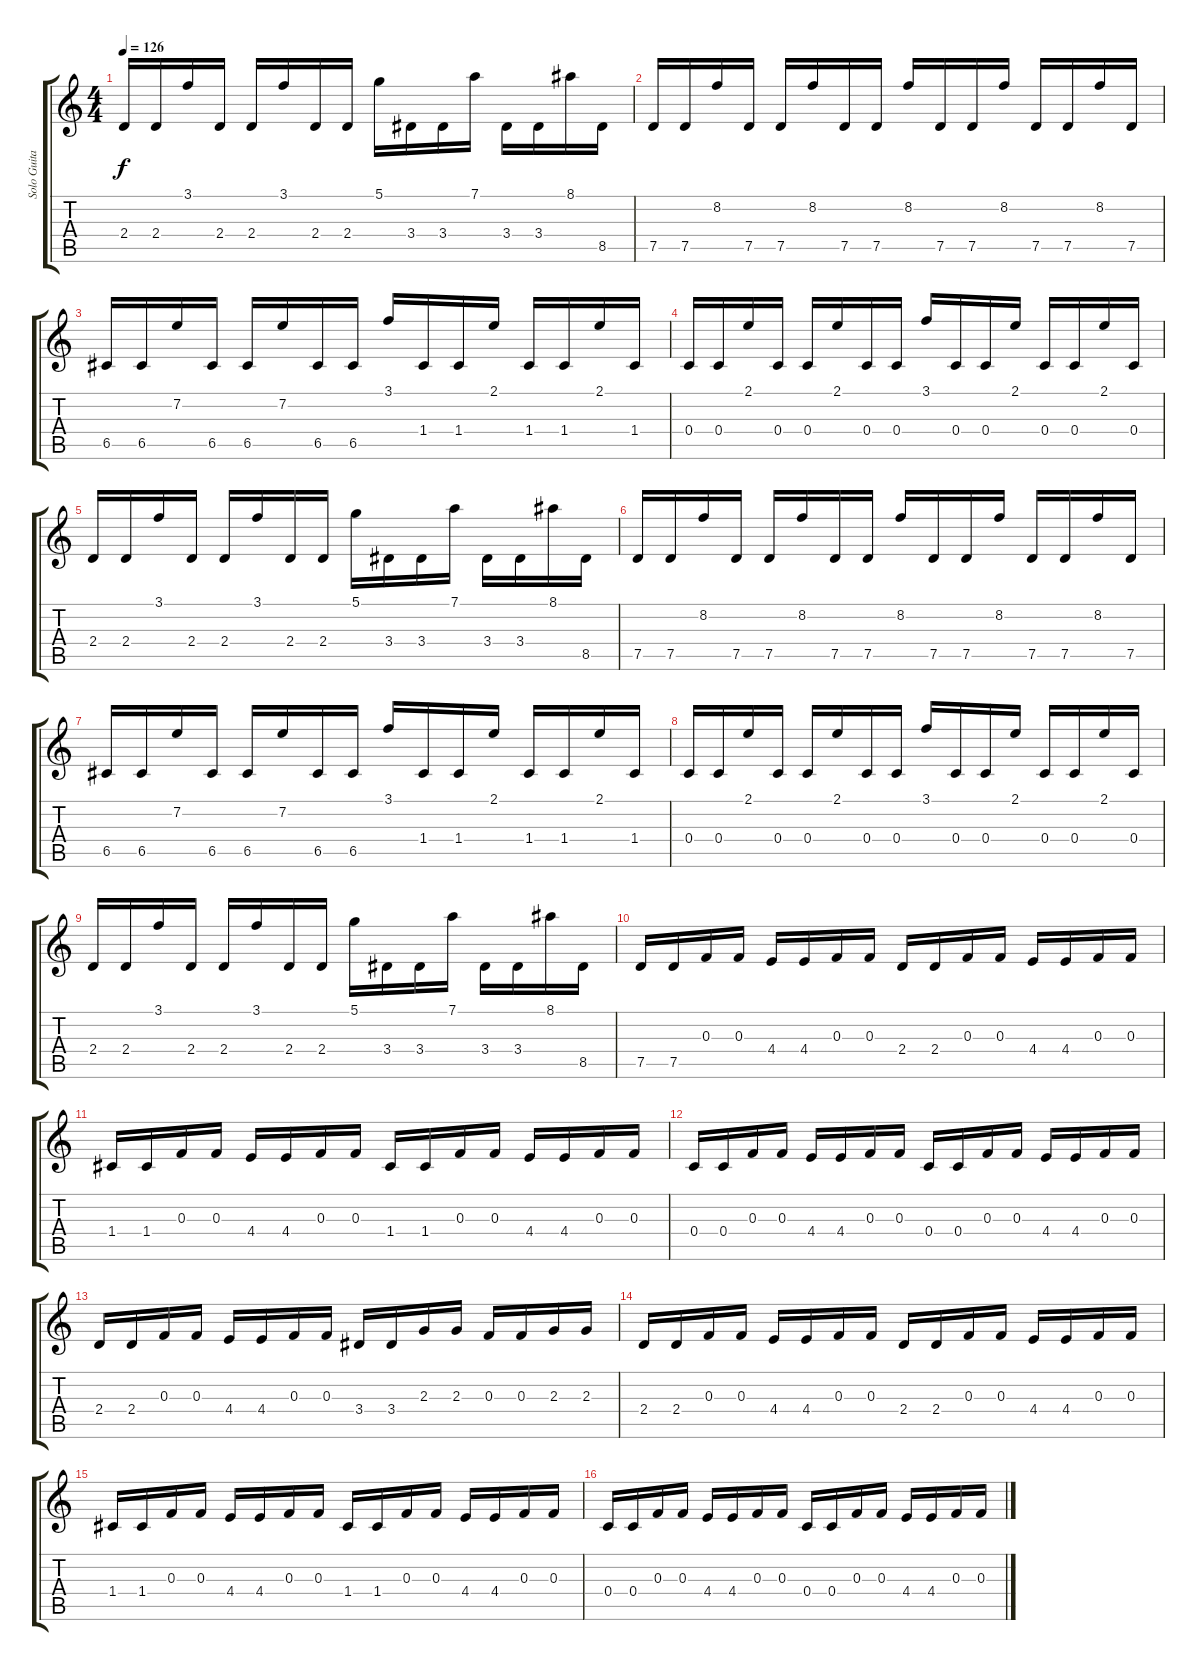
\track ("Solo Guitar" "Solo Guita") {instrument overdrivenguitar}
\staff {score tabs}
\tuning (D4 A3 F3 C3 G2 D2) {hide}
\ts (4 4)
\tempo 126
\clef g2
\ks c
2.4.16{dy f} 2.4.16 3.1.16 2.4.16 2.4.16 3.1.16 2.4.16 2.4.16 5.1.16 3.4.16 3.4.16 7.1.16 3.4.16 3.4.16 8.1.16 8.5.16 |
7.5.16 7.5.16 8.2.16 7.5.16 7.5.16 8.2.16 7.5.16 7.5.16 8.2.16 7.5.16 7.5.16 8.2.16 7.5.16 7.5.16 8.2.16 7.5.16 |
6.5.16 6.5.16 7.2.16 6.5.16 6.5.16 7.2.16 6.5.16 6.5.16 3.1.16 1.4.16 1.4.16 2.1.16 1.4.16 1.4.16 2.1.16 1.4.16 |
0.4.16 0.4.16 2.1.16 0.4.16 0.4.16 2.1.16 0.4.16 0.4.16 3.1.16 0.4.16 0.4.16 2.1.16 0.4.16 0.4.16 2.1.16 0.4.16 |
2.4.16 2.4.16 3.1.16 2.4.16 2.4.16 3.1.16 2.4.16 2.4.16 5.1.16 3.4.16 3.4.16 7.1.16 3.4.16 3.4.16 8.1.16 8.5.16 |
7.5.16 7.5.16 8.2.16 7.5.16 7.5.16 8.2.16 7.5.16 7.5.16 8.2.16 7.5.16 7.5.16 8.2.16 7.5.16 7.5.16 8.2.16 7.5.16 |
6.5.16 6.5.16 7.2.16 6.5.16 6.5.16 7.2.16 6.5.16 6.5.16 3.1.16 1.4.16 1.4.16 2.1.16 1.4.16 1.4.16 2.1.16 1.4.16 |
0.4.16 0.4.16 2.1.16 0.4.16 0.4.16 2.1.16 0.4.16 0.4.16 3.1.16 0.4.16 0.4.16 2.1.16 0.4.16 0.4.16 2.1.16 0.4.16 |
2.4.16 2.4.16 3.1.16 2.4.16 2.4.16 3.1.16 2.4.16 2.4.16 5.1.16 3.4.16 3.4.16 7.1.16 3.4.16 3.4.16 8.1.16 8.5.16 |
7.5.16 7.5.16 0.3.16 0.3.16 4.4.16 4.4.16 0.3.16 0.3.16 2.4.16 2.4.16 0.3.16 0.3.16 4.4.16 4.4.16 0.3.16 0.3.16 |
1.4.16 1.4.16 0.3.16 0.3.16 4.4.16 4.4.16 0.3.16 0.3.16 1.4.16 1.4.16 0.3.16 0.3.16 4.4.16 4.4.16 0.3.16 0.3.16 |
0.4.16 0.4.16 0.3.16 0.3.16 4.4.16 4.4.16 0.3.16 0.3.16 0.4.16 0.4.16 0.3.16 0.3.16 4.4.16 4.4.16 0.3.16 0.3.16 |
2.4.16 2.4.16 0.3.16 0.3.16 4.4.16 4.4.16 0.3.16 0.3.16 3.4.16 3.4.16 2.3.16 2.3.16 0.3.16 0.3.16 2.3.16 2.3.16 |
2.4.16 2.4.16 0.3.16 0.3.16 4.4.16 4.4.16 0.3.16 0.3.16 2.4.16 2.4.16 0.3.16 0.3.16 4.4.16 4.4.16 0.3.16 0.3.16 |
1.4.16 1.4.16 0.3.16 0.3.16 4.4.16 4.4.16 0.3.16 0.3.16 1.4.16 1.4.16 0.3.16 0.3.16 4.4.16 4.4.16 0.3.16 0.3.16 |
0.4.16 0.4.16 0.3.16 0.3.16 4.4.16 4.4.16 0.3.16 0.3.16 0.4.16 0.4.16 0.3.16 0.3.16 4.4.16 4.4.16 0.3.16 0.3.16
